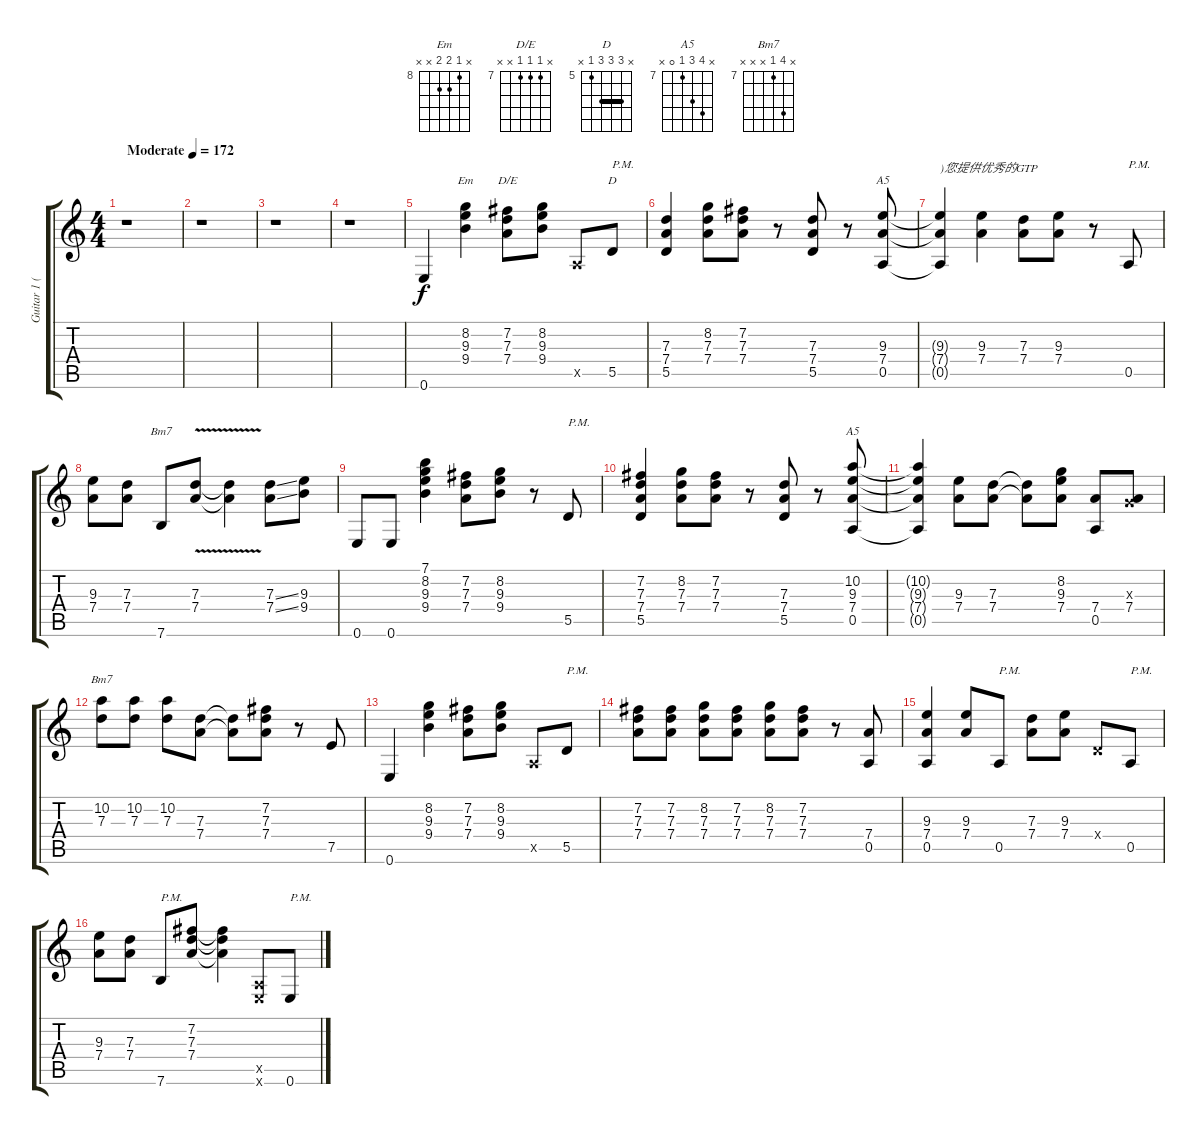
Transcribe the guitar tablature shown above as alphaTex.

\track ("Guitar 1 (Rythm.)" "Guitar 1 (") {instrument distortionguitar}
\staff {score tabs}
\tuning (E4 B3 G3 D3 A2 E2) {hide}
\chord ("Em" x 8 9 9 x x) {firstfret 8}
\chord ("D/E" x 7 7 7 x x) {firstfret 7}
\chord ("D" x 7 7 7 5 x) {firstfret 5 barre 7}
\chord ("A5" x x 9 7 0 x) {firstfret 7}
\chord ("Bm7" x x 7 7 x 7) {firstfret 7}
\chord ("A5" x 10 9 7 0 x) {firstfret 7}
\chord ("Bm7" x 10 7 x x x) {firstfret 7}
\ts (4 4)
\tempo (172 "Moderate")
\clef g2
\ks c
r.1{dy f instrument distortionguitar} |
r.1 |
r.1 |
r.1 |
0.6.4 (8.2 9.3 9.4).4{ch "Em"} (7.2 7.3 7.4).8{ch "D/E"} (8.2 9.3 9.4).8 0.5{x}.8 5.5.8{ch "D" txt "P.M."} |
(7.3 7.4 5.5).4 (8.2 7.3 7.4).8 (7.2 7.3 7.4).8 r.8 (7.3 7.4 5.5).8 r.8 (9.3 7.4 0.5).8{ch "A5"} |
(9.3{t} 7.4{t} 0.5{t}).4{txt ")您提供优秀的GTP"} (9.3 7.4).4 (7.3 7.4).8 (9.3 7.4).8 r.8 0.5.8{txt "P.M."} |
(9.3 7.4).8 (7.3 7.4).8 7.6.8{ch "Bm7"} (7.3{v} 7.4{v}).8 (7.3{t} 7.4{t}).4 (7.3{ss} 7.4{ss}).8 (9.3 9.4).8 |
0.6.8 0.6.8 (7.1 8.2 9.3 9.4).4 (7.2 7.3 7.4).8 (8.2 9.3 9.4).8 r.8 5.5.8{txt "P.M."} |
(7.2 7.3 7.4 5.5).4 (8.2 7.3 7.4).8 (7.2 7.3 7.4).8 r.8 (7.3 7.4 5.5).8 r.8 (10.2 9.3 7.4 0.5).8{ch "A5"} |
(10.2{t} 9.3{t} 7.4{t} 0.5{t}).4 (9.3 7.4).8 (7.3 7.4).8 (7.3{t} 7.4{t}).8 (8.2 9.3 7.4).8 (7.4 0.5).8 (0.3{x} 7.4).8 |
(10.2 7.3).8{ch "Bm7"} (10.2 7.3).8 (10.2 7.3).8 (7.3 7.4).8 (7.3{t} 7.4{t}).8 (7.2 7.3 7.4).8 r.8 7.5.8 |
0.6.4 (8.2 9.3 9.4).4 (7.2 7.3 7.4).8 (8.2 9.3 9.4).8 0.5{x}.8 5.5.8{txt "P.M."} |
(7.2 7.3 7.4).8 (7.2 7.3 7.4).8 (8.2 7.3 7.4).8 (7.2 7.3 7.4).8 (8.2 7.3 7.4).8 (7.2 7.3 7.4).8 r.8 (7.4 0.5).8 |
(9.3 7.4 0.5).4 (9.3 7.4).8 0.5.8{txt "P.M."} (7.3 7.4).8 (9.3 7.4).8 0.4{x}.8 0.5.8{txt "P.M."} |
(9.3 7.4).8 (7.3 7.4).8 7.6.8{txt "P.M."} (7.2 7.3 7.4).8 (7.2{t} 7.3{t} 7.4{t}).4 (0.5{x} 0.6{x}).8 0.6.8{txt "P.M."}
